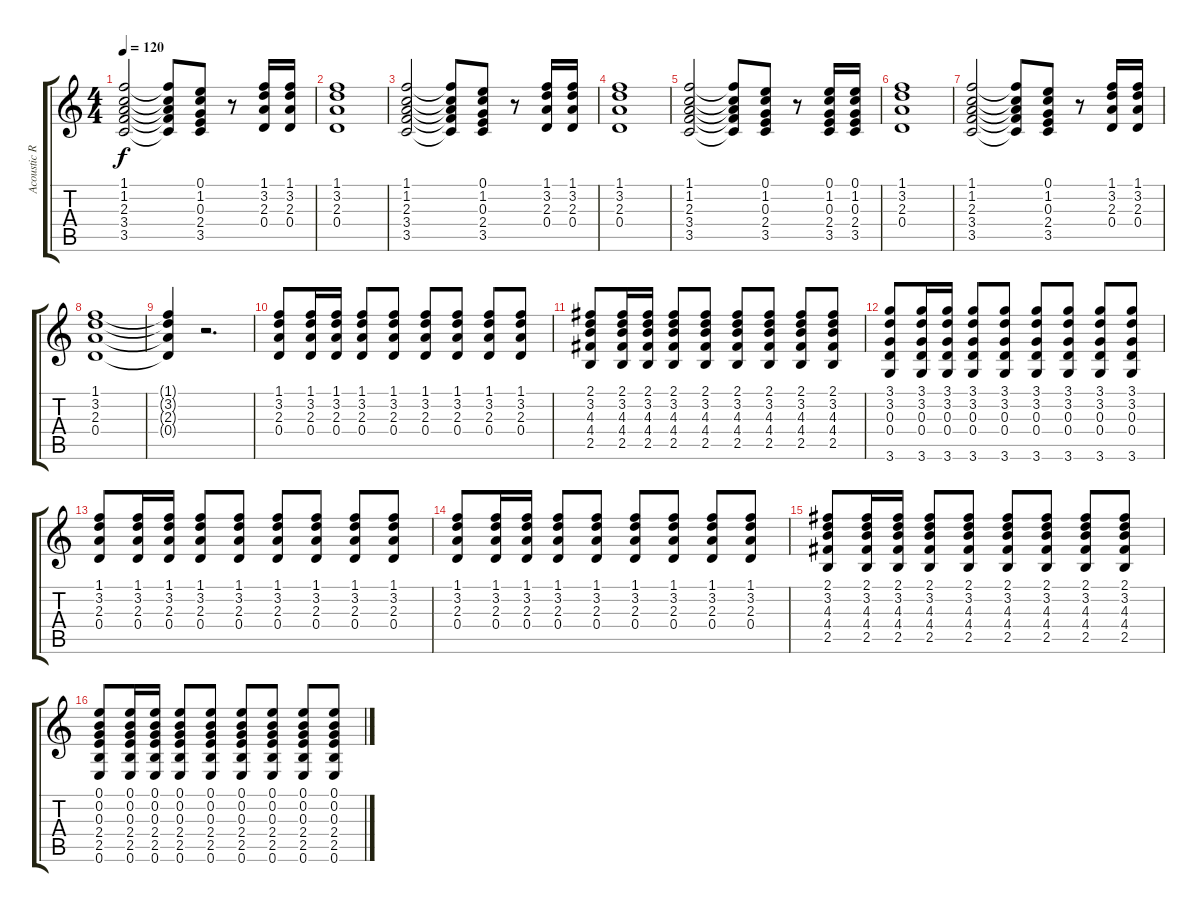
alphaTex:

\track ("Acoustic Rhythm" "Acoustic R") {instrument acousticguitarsteel}
\staff {score tabs}
\tuning (E4 B3 G3 D3 A2 E2) {hide}
\ts (4 4)
\tempo 120
\clef g2
\ks c
(1.1 1.2 2.3 3.4 3.5).2{dy f} (1.1{t} 1.2{t} 2.3{t} 3.4{t} 3.5{t}).8 (0.1 1.2 0.3 2.4 3.5).8 r.8 (1.1 3.2 2.3 0.4).16 (1.1 3.2 2.3 0.4).16 |
(1.1 3.2 2.3 0.4).1 |
(1.1 1.2 2.3 3.4 3.5).2 (1.1{t} 1.2{t} 2.3{t} 3.4{t} 3.5{t}).8 (0.1 1.2 0.3 2.4 3.5).8 r.8 (1.1 3.2 2.3 0.4).16 (1.1 3.2 2.3 0.4).16 |
(1.1 3.2 2.3 0.4).1 |
(1.1 1.2 2.3 3.4 3.5).2 (1.1{t} 1.2{t} 2.3{t} 3.4{t} 3.5{t}).8 (0.1 1.2 0.3 2.4 3.5).8 r.8 (0.1 1.2 0.3 2.4 3.5).16 (0.1 1.2 0.3 2.4 3.5).16 |
(1.1 3.2 2.3 0.4).1 |
(1.1 1.2 2.3 3.4 3.5).2 (1.1{t} 1.2{t} 2.3{t} 3.4{t} 3.5{t}).8 (0.1 1.2 0.3 2.4 3.5).8 r.8 (1.1 3.2 2.3 0.4).16 (1.1 3.2 2.3 0.4).16 |
(1.1 3.2 2.3 0.4).1 |
(1.1{t} 3.2{t} 2.3{t} 0.4{t}).4 r.2{d} |
(1.1 3.2 2.3 0.4).8 (1.1 3.2 2.3 0.4).16 (1.1 3.2 2.3 0.4).16 (1.1 3.2 2.3 0.4).8 (1.1 3.2 2.3 0.4).8 (1.1 3.2 2.3 0.4).8 (1.1 3.2 2.3 0.4).8 (1.1 3.2 2.3 0.4).8 (1.1 3.2 2.3 0.4).8 |
(2.1 3.2 4.3 4.4 2.5).8 (2.1 3.2 4.3 4.4 2.5).16 (2.1 3.2 4.3 4.4 2.5).16 (2.1 3.2 4.3 4.4 2.5).8 (2.1 3.2 4.3 4.4 2.5).8 (2.1 3.2 4.3 4.4 2.5).8 (2.1 3.2 4.3 4.4 2.5).8 (2.1 3.2 4.3 4.4 2.5).8 (2.1 3.2 4.3 4.4 2.5).8 |
(3.1 3.2 0.3 0.4 3.6).8 (3.1 3.2 0.3 0.4 3.6).16 (3.1 3.2 0.3 0.4 3.6).16 (3.1 3.2 0.3 0.4 3.6).8 (3.1 3.2 0.3 0.4 3.6).8 (3.1 3.2 0.3 0.4 3.6).8 (3.1 3.2 0.3 0.4 3.6).8 (3.1 3.2 0.3 0.4 3.6).8 (3.1 3.2 0.3 0.4 3.6).8 |
(1.1 3.2 2.3 0.4).8 (1.1 3.2 2.3 0.4).16 (1.1 3.2 2.3 0.4).16 (1.1 3.2 2.3 0.4).8 (1.1 3.2 2.3 0.4).8 (1.1 3.2 2.3 0.4).8 (1.1 3.2 2.3 0.4).8 (1.1 3.2 2.3 0.4).8 (1.1 3.2 2.3 0.4).8 |
(1.1 3.2 2.3 0.4).8 (1.1 3.2 2.3 0.4).16 (1.1 3.2 2.3 0.4).16 (1.1 3.2 2.3 0.4).8 (1.1 3.2 2.3 0.4).8 (1.1 3.2 2.3 0.4).8 (1.1 3.2 2.3 0.4).8 (1.1 3.2 2.3 0.4).8 (1.1 3.2 2.3 0.4).8 |
(2.1 3.2 4.3 4.4 2.5).8 (2.1 3.2 4.3 4.4 2.5).16 (2.1 3.2 4.3 4.4 2.5).16 (2.1 3.2 4.3 4.4 2.5).8 (2.1 3.2 4.3 4.4 2.5).8 (2.1 3.2 4.3 4.4 2.5).8 (2.1 3.2 4.3 4.4 2.5).8 (2.1 3.2 4.3 4.4 2.5).8 (2.1 3.2 4.3 4.4 2.5).8 |
(0.1 0.2 0.3 2.4 2.5 0.6).8 (0.1 0.2 0.3 2.4 2.5 0.6).16 (0.1 0.2 0.3 2.4 2.5 0.6).16 (0.1 0.2 0.3 2.4 2.5 0.6).8 (0.1 0.2 0.3 2.4 2.5 0.6).8 (0.1 0.2 0.3 2.4 2.5 0.6).8 (0.1 0.2 0.3 2.4 2.5 0.6).8 (0.1 0.2 0.3 2.4 2.5 0.6).8 (0.1 0.2 0.3 2.4 2.5 0.6).8
